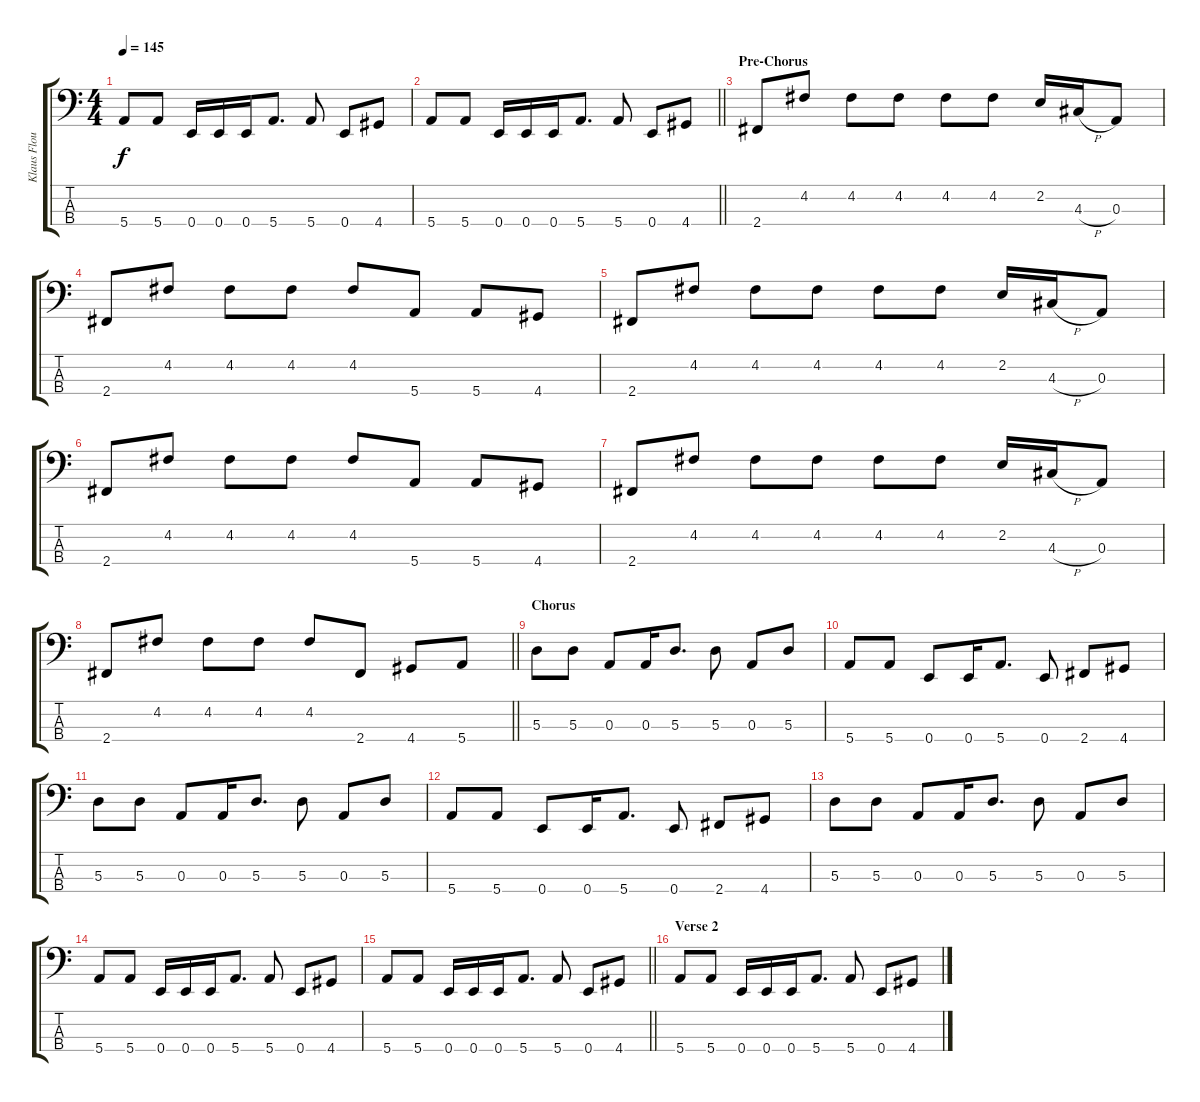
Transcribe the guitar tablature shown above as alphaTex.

\track ("Klaus Flouide" "Klaus Flou") {instrument electricbasspick}
\staff {score tabs}
\tuning (G2 D2 A1 E1) {hide}
\ts (4 4)
\tempo 145
\clef f4
\ks c
5.4.8{dy f} 5.4.8 0.4.16 0.4.16 0.4.16 5.4.8{d} 5.4.8 0.4.8 4.4.8 |
\barLineRight lightlight
5.4.8 5.4.8 0.4.16 0.4.16 0.4.16 5.4.8{d} 5.4.8 0.4.8 4.4.8 |
\section ("" "Pre-Chorus")
2.4.8 4.2.8 4.2.8 4.2.8 4.2.8 4.2.8 2.2.16 4.3{h}.16 0.3.8 |
2.4.8 4.2.8 4.2.8 4.2.8 4.2.8 5.4.8 5.4.8 4.4.8 |
2.4.8 4.2.8 4.2.8 4.2.8 4.2.8 4.2.8 2.2.16 4.3{h}.16 0.3.8 |
2.4.8 4.2.8 4.2.8 4.2.8 4.2.8 5.4.8 5.4.8 4.4.8 |
2.4.8 4.2.8 4.2.8 4.2.8 4.2.8 4.2.8 2.2.16 4.3{h}.16 0.3.8 |
\barLineRight lightlight
2.4.8 4.2.8 4.2.8 4.2.8 4.2.8 2.4.8 4.4.8 5.4.8 |
\section ("" "Chorus")
5.3.8 5.3.8 0.3.8 0.3.16 5.3.8{d} 5.3.8 0.3.8 5.3.8 |
5.4.8 5.4.8 0.4.8 0.4.16 5.4.8{d} 0.4.8 2.4.8 4.4.8 |
5.3.8 5.3.8 0.3.8 0.3.16 5.3.8{d} 5.3.8 0.3.8 5.3.8 |
5.4.8 5.4.8 0.4.8 0.4.16 5.4.8{d} 0.4.8 2.4.8 4.4.8 |
5.3.8 5.3.8 0.3.8 0.3.16 5.3.8{d} 5.3.8 0.3.8 5.3.8 |
5.4.8 5.4.8 0.4.16 0.4.16 0.4.16 5.4.8{d} 5.4.8 0.4.8 4.4.8 |
\barLineRight lightlight
5.4.8 5.4.8 0.4.16 0.4.16 0.4.16 5.4.8{d} 5.4.8 0.4.8 4.4.8 |
\section ("" "Verse 2")
5.4.8 5.4.8 0.4.16 0.4.16 0.4.16 5.4.8{d} 5.4.8 0.4.8 4.4.8
